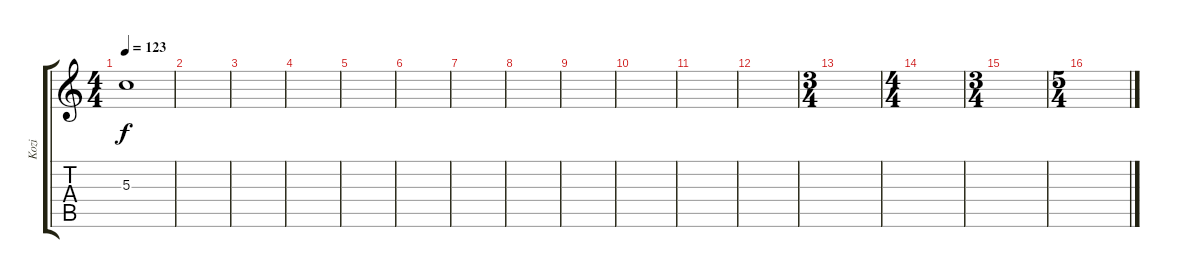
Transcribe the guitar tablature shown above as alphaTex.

\track ("Kozi" "Kozi") {instrument acousticguitarnylon}
\staff {score tabs}
\tuning (E4 B3 G3 D3 A2 E2) {hide}
\ts (4 4)
\tempo 123
\clef g2
\ks c
5.3.1{dy f} |
|
|
|
|
|
|
|
|
|
|
|
\ts (3 4)
|
\ts (4 4)
|
\ts (3 4)
|
\ts (5 4)
